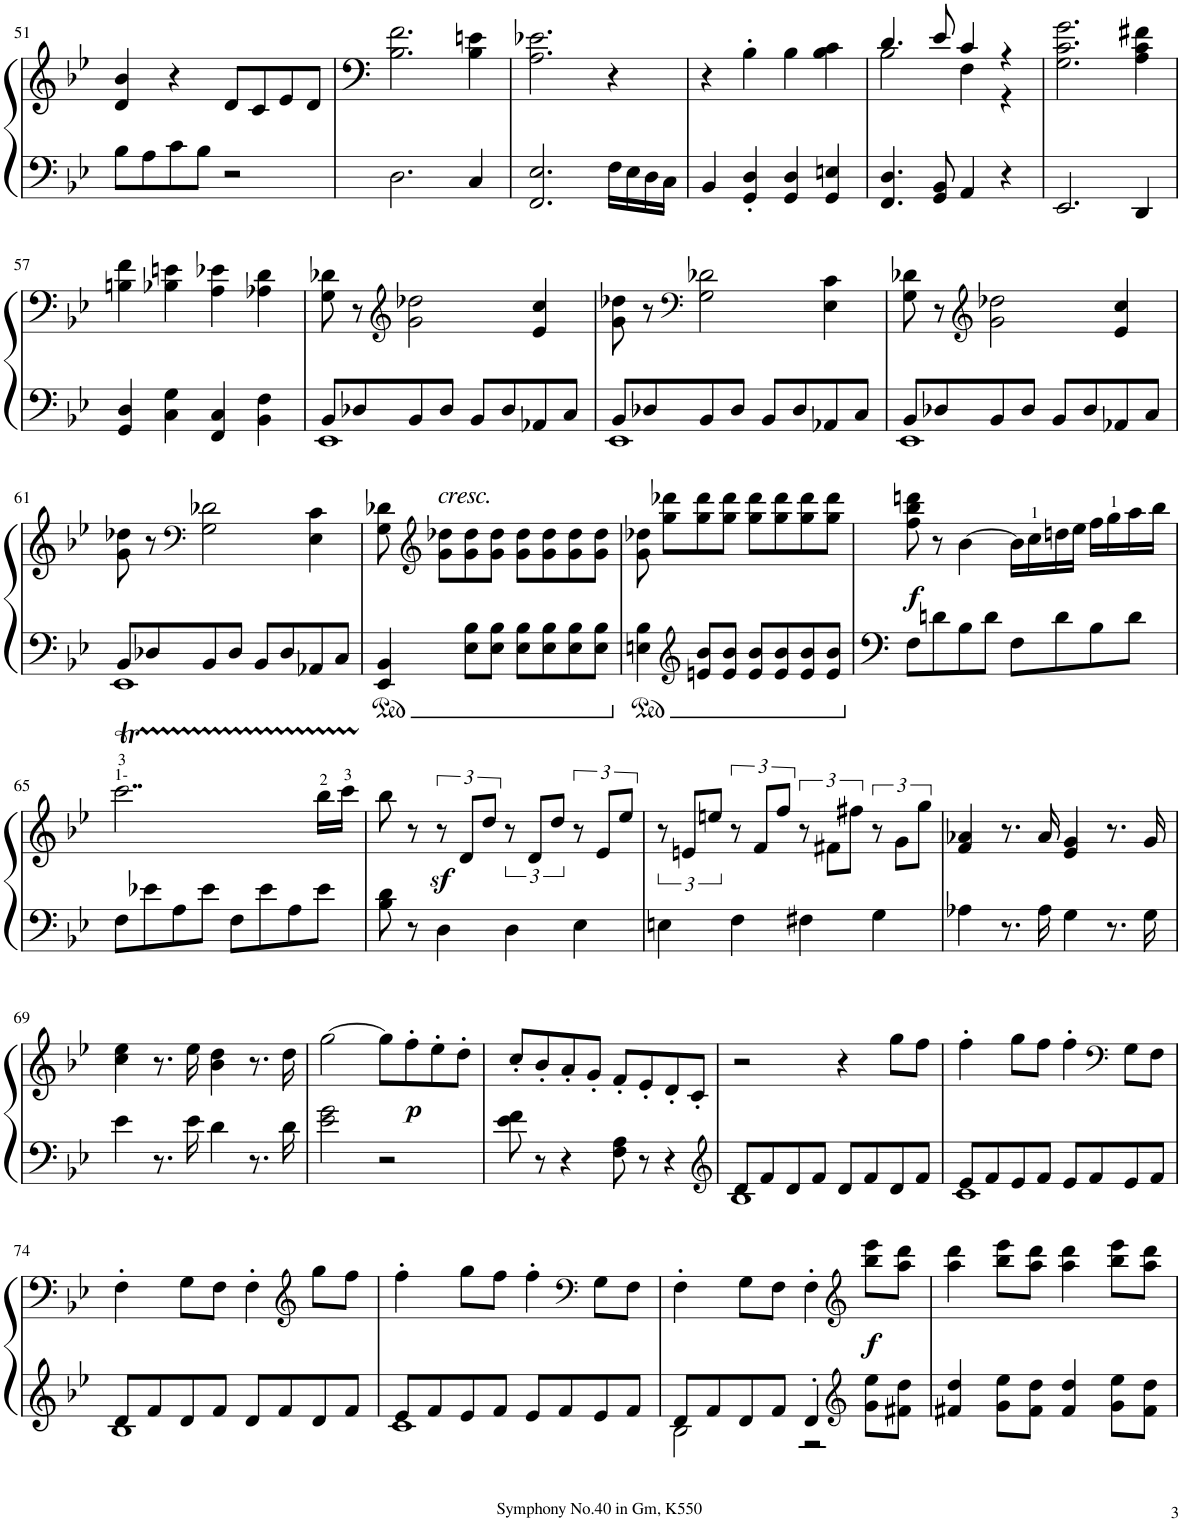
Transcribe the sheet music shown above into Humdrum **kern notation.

**kern	**kern	**dynam
*part1	*part1	*part1
*staff2	*staff1	*staff1/2
*I"ピアノ	*	*
!!LO:PB:g=z
*clefF4	*clefG2	*
*k[b-e-]	*k[b-e-]	*
*M2/2	*M2/2	*
*met(c|)	*met(c|)	*
=51	=51	=51
8B-\L	4d/ 4b-/	.
8A\	.	.
8c\	4r	.
8B-\J	.	.
2r	8d/L	.
.	8c/	.
.	8e-/	.
.	8d/J	.
=52	=52	=52
2.D\	2.B-\ 2.f\	.
4C/	4B-\ 4en\	.
=53	=53	=53
2.FF/ 2.E-/	2.A\ 2.e-X\	.
16F\LL	4r	.
16E-\	.	.
16D\	.	.
16C\JJ	.	.
=54	=54	=54
4BB-/	4r	.
4GG/' 4D/'	4B-'\	.
4GG/ 4D/	4B-\	.
4GG/ 4En/	4B-\ 4c\	.
=55	=55	=55
*	*^	*
4.FF/ 4.D/	4.d/	2B-\	.
8GG/ 8BB-/	8e-/	.	.
4AA/	4c/	4F\	.
4r	4r	4r	.
*	*v	*v	*
=56	=56	=56
2.EE-/	2.G\ 2.c\ 2.g\	.
4DD/	4A\ 4c\ 4f#X\	.
!!LO:LB:g=z
=57	=57	=57
4GG/ 4D/	4Bn\ 4f\	.
4C\ 4G\	4B-X\ 4en\	.
4FF/ 4C/	4A\ 4e-X\	.
4BB-\ 4F\	4A-X\ 4d\	.
=58	=58	=58
*^	*	*
8BB-/L	1EE-	8G\ 8d-X\	.
8D-X/	.	8r	.
*	*	*clefG2	*
8BB-/	.	2g\ 2dd-X\	.
8D-/J	.	.	.
8BB-/L	.	.	.
8D-/	.	.	.
8AA-X/	.	4e-/ 4cc/	.
8C/J	.	.	.
=59	=59	=59	=59
8BB-/L	1EE-	8g\ 8dd-X\	.
8D-X/	.	8r	.
*	*	*clefF4	*
8BB-/	.	2G\ 2d-X\	.
8D-/J	.	.	.
8BB-/L	.	.	.
8D-/	.	.	.
8AA-X/	.	4E-\ 4c\	.
8C/J	.	.	.
=60	=60	=60	=60
8BB-/L	1EE-	8G\ 8d-X\	.
8D-X/	.	8r	.
*	*	*clefG2	*
8BB-/	.	2g\ 2dd-X\	.
8D-/J	.	.	.
8BB-/L	.	.	.
8D-/	.	.	.
8AA-X/	.	4e-/ 4cc/	.
8C/J	.	.	.
!!LO:LB:g=z
=61	=61	=61	=61
8BB-/L	1EE-	8g\ 8dd-X\	.
8D-X/	.	8r	.
*	*	*clefF4	*
8BB-/	.	2G\ 2d-X\	.
8D-/J	.	.	.
8BB-/L	.	.	.
8D-/	.	.	.
8AA-X/	.	4E-\ 4c\	.
8C/J	.	.	.
*v	*v	*	*
=62	=62	=62
4EE-/ 4BB-/	8G\ 8d-X\	.
*	*clefG2	*
!	!LO:TX:a:i:t=cresc.	!
.	8g\ 8dd-X\L	.
8E-\ 8B-\L	8g\ 8dd-\	.
8E-\ 8B-\J	8g\ 8dd-\J	.
8E-\ 8B-\L	8g\ 8dd-\L	.
8E-\ 8B-\	8g\ 8dd-\	.
8E-\ 8B-\	8g\ 8dd-\	.
8E-\ 8B-\J	8g\ 8dd-\J	.
=63	=63	=63
4En\ 4B-\	8g\ 8dd-X\	.
.	8gg\ 8ddd-X\L	.
*clefG2	*	*
8en/ 8b-/L	8gg\ 8ddd-\	.
8e/ 8b-/J	8gg\ 8ddd-\J	.
8e/ 8b-/L	8gg\ 8ddd-\L	.
8e/ 8b-/	8gg\ 8ddd-\	.
8e/ 8b-/	8gg\ 8ddd-\	.
8e/ 8b-/J	8gg\ 8ddd-\J	.
=64	=64	=64
!	!	!LO:DY:a=2
8F\L	8ff\ 8bb-\ 8dddn\	f
8dn\	8r	.
8B-\	[4b-\	.
8d\J	.	.
8F\L	16b-\LL]	.
.	16cc\	.
8d\	16ddn\	.
.	16ee-\JJ	.
8B-\	16ff\LL	.
.	16gg\	.
8d\J	16aa\	.
.	16bb-\JJ	.
!!LO:LB:g=z
=65	=65	=65
8F\L	2..cccT\	.
8e-X\	.	.
8A\	.	.
8e-\J	.	.
8F\L	.	.
8e-\	.	.
8A\	.	.
8e-\J	16bb-\LL	.
.	16cccTTT\JJ	.
=66	=66	=66
8B-\ 8d\	8bb-\	.
8r	8r	.
4Dz>\	12r	.
.	12d/L	.
.	12dd/J	.
4D\	12r	.
.	12d/L	.
.	12dd/J	.
4E-\	12r	.
.	12e-/L	.
.	12ee-/J	.
=67	=67	=67
4En\	12r	.
.	12en/L	.
.	12een/J	.
4F\	12r	.
.	12f/L	.
.	12ff/J	.
4F#X\	12r	.
.	12f#X\L	.
.	12ff#X\J	.
4G\	12r	.
.	12g\L	.
.	12gg\J	.
=68	=68	=68
4A-X\	4f/ 4a-X/	.
8.r	8.r	.
16A-\	16a-/	.
4G\	4e-/ 4g/	.
8.r	8.r	.
16G\	16g/	.
!!LO:LB:g=z
=69	=69	=69
4e-\	4cc\ 4ee-\	.
8.r	8.r	.
16e-\	16ee-\	.
4d\	4b-\ 4dd\	.
8.r	8.r	.
16d\	16dd\	.
=70	=70	=70
2e-\ 2g\	[2gg\	.
2r	8gg\L]	.
!	!	!LO:DY:b
.	8ff'\	p
.	8ee-'\	.
.	8dd'\J	.
=71	=71	=71
8e-\ 8f\	8cc'/L	.
8r	8b-'/	.
4r	8a'/	.
.	8g'/J	.
8F\ 8A\	8f'/L	.
8r	8e-'/	.
4r	8d'/	.
.	8c'/J	.
=72	=72	=72
*clefG2	*	*
*^	*	*
8d/L	1B-	2r	.
8f/	.	.	.
8d/	.	.	.
8f/J	.	.	.
8d/L	.	4r	.
8f/	.	.	.
8d/	.	8gg\L	.
8f/J	.	8ff\J	.
=73	=73	=73	=73
8e-/L	1c	4ff'\	.
8f/	.	.	.
8e-/	.	8gg\L	.
8f/J	.	8ff\J	.
8e-/L	.	4ff'\	.
8f/	.	.	.
*	*	*clefF4	*
8e-/	.	8G\L	.
8f/J	.	8F\J	.
!!LO:LB:g=z
=74	=74	=74	=74
8d/L	1B-	4F'\	.
8f/	.	.	.
8d/	.	8G\L	.
8f/J	.	8F\J	.
8d/L	.	4F'\	.
8f/	.	.	.
*	*	*clefG2	*
8d/	.	8gg\L	.
8f/J	.	8ff\J	.
=75	=75	=75	=75
8e-/L	1c	4ff'\	.
8f/	.	.	.
8e-/	.	8gg\L	.
8f/J	.	8ff\J	.
8e-/L	.	4ff'\	.
8f/	.	.	.
*	*	*clefF4	*
8e-/	.	8G\L	.
8f/J	.	8F\J	.
=76	=76	=76	=76
8d/L	2B-\	4F'\	.
8f/	.	.	.
8d/	.	8G\L	.
8f/J	.	8F\J	.
4d'/	2r	4F'\	.
*clefG2	*	*clefG2	*
!	!	!	!LO:DY:a=2
8g\ 8ee-\L	.	8bb-\ 8eee-\L	f
8f#X\ 8dd\J	.	8aa\ 8ddd\J	.
*v	*v	*	*
=77	=77	=77
4f#X/ 4dd/	4aa\ 4ddd\	.
8g\ 8ee-\L	8bb-\ 8eee-\L	.
8f#\ 8dd\J	8aa\ 8ddd\J	.
4f#/ 4dd/	4aa\ 4ddd\	.
8g\ 8ee-\L	8bb-\ 8eee-\L	.
8f#\ 8dd\J	8aa\ 8ddd\J	.
=	=	=
*-	*-	*-
